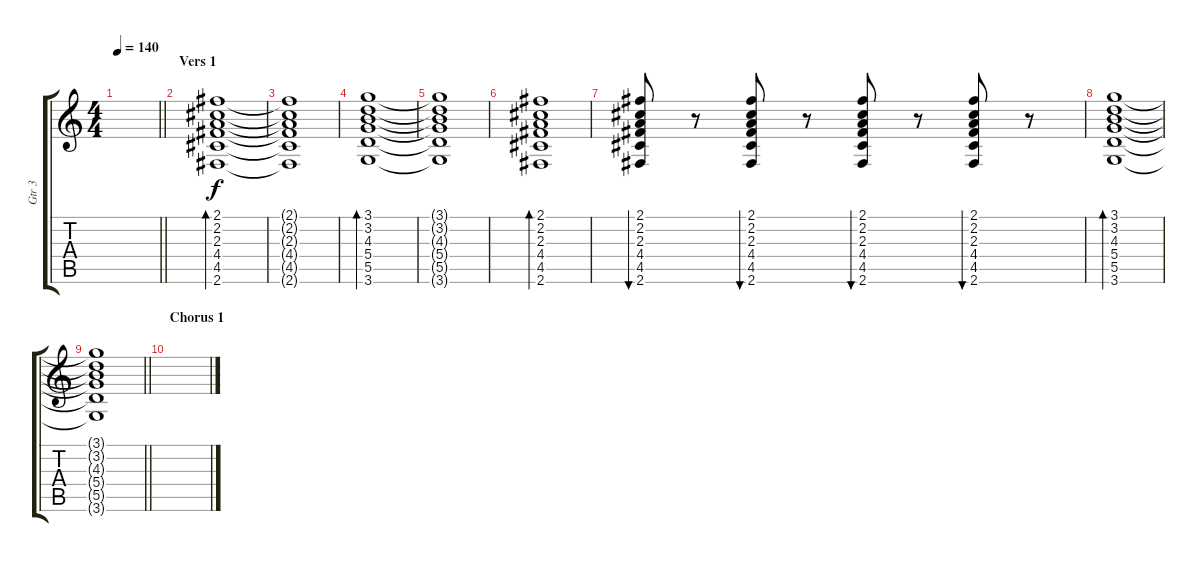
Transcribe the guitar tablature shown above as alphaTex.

\track ("Gtr 3" "Gtr 3") {instrument electricguitarclean}
\staff {score tabs}
\tuning (E4 B3 G3 D3 A2 E2) {hide}
\ts (4 4)
\tempo 140
\clef g2
\barLineRight lightlight
\ks c
|
\section ("" "Vers 1")
(2.1 2.2 2.3 4.4 4.5 2.6).1{bd 120} |
(2.1{t} 2.2{t} 2.3{t} 4.4{t} 4.5{t} 2.6{t}).1 |
(3.1 3.2 4.3 5.4 5.5 3.6).1{bd 120} |
(3.1{t} 3.2{t} 4.3{t} 5.4{t} 5.5{t} 3.6{t}).1 |
(2.1 2.2 2.3 4.4 4.5 2.6).1{bd 120} |
(2.1 2.2 2.3 4.4 4.5 2.6).8{bu 60} r.8 (2.1 2.2 2.3 4.4 4.5 2.6).8{bu 60} r.8 (2.1 2.2 2.3 4.4 4.5 2.6).8{bu 60} r.8 (2.1 2.2 2.3 4.4 4.5 2.6).8{bu 60} r.8 |
(3.1 3.2 4.3 5.4 5.5 3.6).1{bd 120} |
\barLineRight lightlight
(3.1{t} 3.2{t} 4.3{t} 5.4{t} 5.5{t} 3.6{t}).1 |
\section ("" "Chorus 1")
